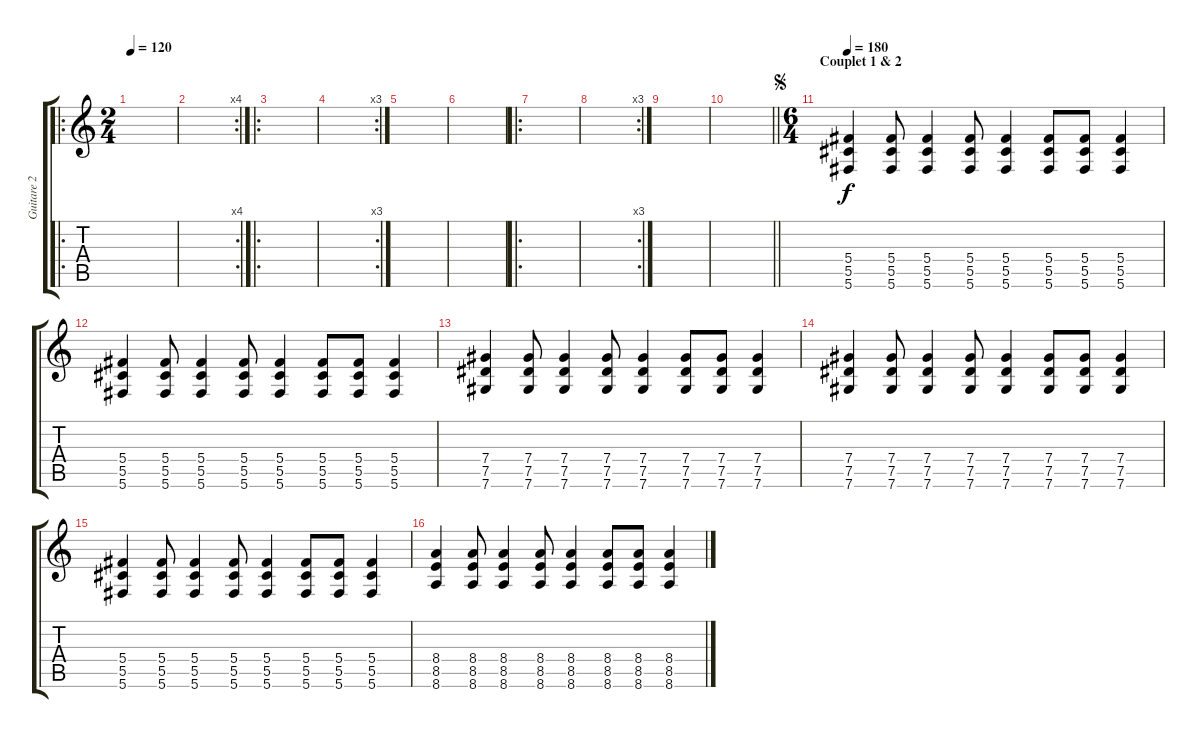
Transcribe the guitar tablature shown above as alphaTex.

\track ("Guitare 2" "Guitare 2") {instrument overdrivenguitar}
\staff {score tabs}
\tuning (Eb4 Bb3 Gb3 Db3 Ab2 Db2) {hide}
\ro
\ts (2 4)
\tempo 120
\clef g2
\ks c
|
\rc 4
|
\ro
|
\rc 3
|
|
|
\ro
|
\rc 3
|
|
\barLineRight lightlight
|
\ts (6 4)
\section ("" "Couplet 1 & 2")
\jump segno
\tempo 180
(5.4 5.5 5.6).4 (5.4 5.5 5.6).8 (5.4 5.5 5.6).4 (5.4 5.5 5.6).8 (5.4 5.5 5.6).4 (5.4 5.5 5.6).8 (5.4 5.5 5.6).8 (5.4 5.5 5.6).4 |
(5.4 5.5 5.6).4 (5.4 5.5 5.6).8 (5.4 5.5 5.6).4 (5.4 5.5 5.6).8 (5.4 5.5 5.6).4 (5.4 5.5 5.6).8 (5.4 5.5 5.6).8 (5.4 5.5 5.6).4 |
(7.4 7.5 7.6).4 (7.4 7.5 7.6).8 (7.4 7.5 7.6).4 (7.4 7.5 7.6).8 (7.4 7.5 7.6).4 (7.4 7.5 7.6).8 (7.4 7.5 7.6).8 (7.4 7.5 7.6).4 |
(7.4 7.5 7.6).4 (7.4 7.5 7.6).8 (7.4 7.5 7.6).4 (7.4 7.5 7.6).8 (7.4 7.5 7.6).4 (7.4 7.5 7.6).8 (7.4 7.5 7.6).8 (7.4 7.5 7.6).4 |
(5.4 5.5 5.6).4 (5.4 5.5 5.6).8 (5.4 5.5 5.6).4 (5.4 5.5 5.6).8 (5.4 5.5 5.6).4 (5.4 5.5 5.6).8 (5.4 5.5 5.6).8 (5.4 5.5 5.6).4 |
(8.4 8.5 8.6).4 (8.4 8.5 8.6).8 (8.4 8.5 8.6).4 (8.4 8.5 8.6).8 (8.4 8.5 8.6).4 (8.4 8.5 8.6).8 (8.4 8.5 8.6).8 (8.4 8.5 8.6).4
